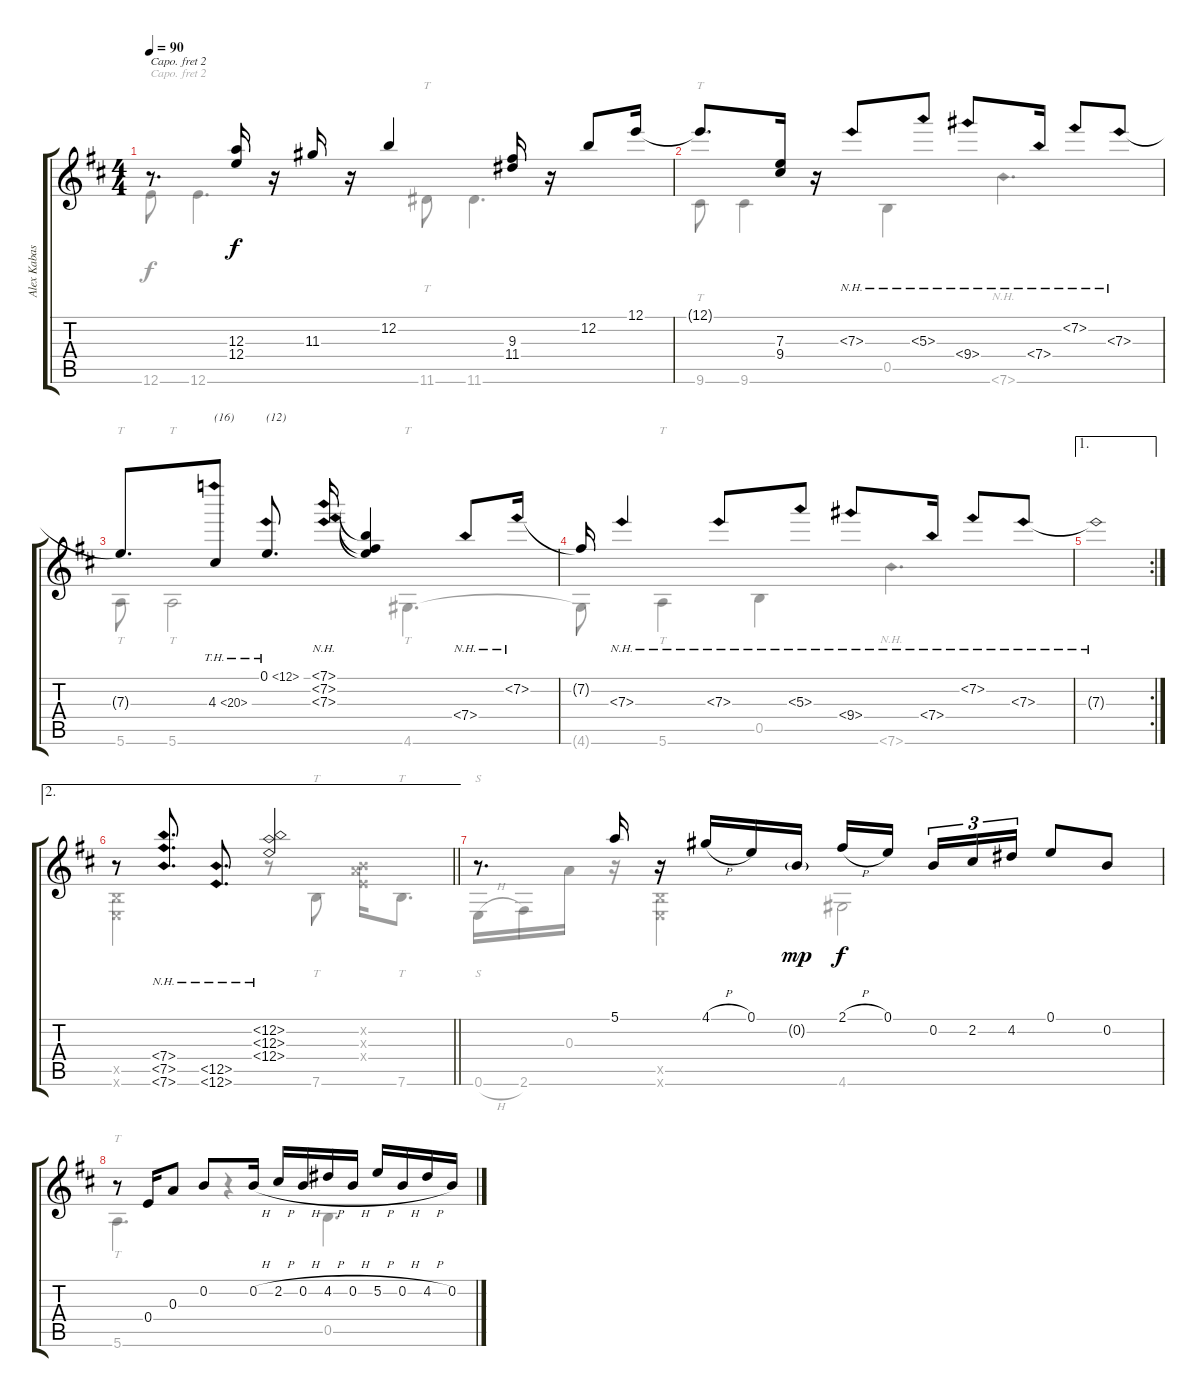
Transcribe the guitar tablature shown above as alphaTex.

\track ("Alex Kabasser Furch Durango 40 - CM" "Alex Kabas") {instrument acousticguitarsteel}
\staff {score tabs}
\capo 2
\tuning (D4 A3 G3 D3 A2 D2) {hide}
\voice
\ts (4 4)
\tempo 90
\clef g2
\ks d
r.8{d dy f} (12.3 12.4).16 r.16 11.3.16 r.16 12.2.4 (9.3 11.4).16 r.16 12.2.8 12.1.16 |
12.1{t}.8{d} (7.3 9.4).16 r.16 7.3{nh}.8 5.3{nh}.8 9.4{nh}.8 7.4{nh}.16 7.2{nh}.8 7.3{nh}.8 |
7.3{t}.8{d} 4.3{th 16}.8{txt "(16)"} 0.1{th 12}.8{d txt "(12)"} (7.1{nh} 7.2{nh} 7.3{nh}).16 (7.1{t} 7.2{t} 7.3{t}).4 7.4{nh}.8 7.2{nh}.16 |
7.2{t}.16 7.3{nh}.4 7.3{nh}.8 5.3{nh}.8 9.4{nh}.8 7.4{nh}.16 7.2{nh}.8 7.3{nh}.8 |
\ae 1
\rc 2
7.3{nh t}.1 |
\ae 2
\barLineRight lightlight
r.8 (7.4{nh} 7.5{nh} 7.6{nh}).8{d} (12.5{nh} 12.6{nh}).8{d} (12.2{nh} 12.3{nh} 12.4{nh}).2 |
r.8{d} 5.1.16 r.16 4.1{h}.16 0.1.16 0.2{g}.16{dy mp} 2.1{h}.16{dy f} 0.1.16{beam splitsecondary} 0.2.16{tu (3 2)} 2.2.16{tu (3 2)} 4.2.16{tu (3 2)} 0.1.8 0.2.8 |
r.8 0.4.16 0.3.8 0.2.8 0.2{h}.16 2.2{h}.16 0.2{h}.16 4.2{h}.16 0.2{h}.16 5.2{h}.16 0.2{h}.16 4.2{h}.16 0.2.16
\voice
\clef g2
\ottava regular
\simile none
\ks d
12.6.8{dy f} 12.6.4{d} 11.6.8{tt} 11.6.4{d} |
9.6.8{tt} 9.6.4 0.5.4 7.6{nh}.4{d} |
5.6.8{tt} 5.6.2{tt} 4.6.4{tt d} |
4.6{t}.8 5.6.4{tt} 0.5.4 7.6{nh}.4{d} |
|
\barLineRight lightlight
(0.5{x} 0.6{x}).2 r.8 7.6.8{tt} (0.2{x} 0.3{x} 0.4{x}).16 7.6.8{tt d} |
0.6{h}.16{s} 2.6.16 0.3.16 r.16 (0.5{x} 0.6{x}).4 4.6.2 |
5.6.4{tt d} r.4 0.5.4{d}
